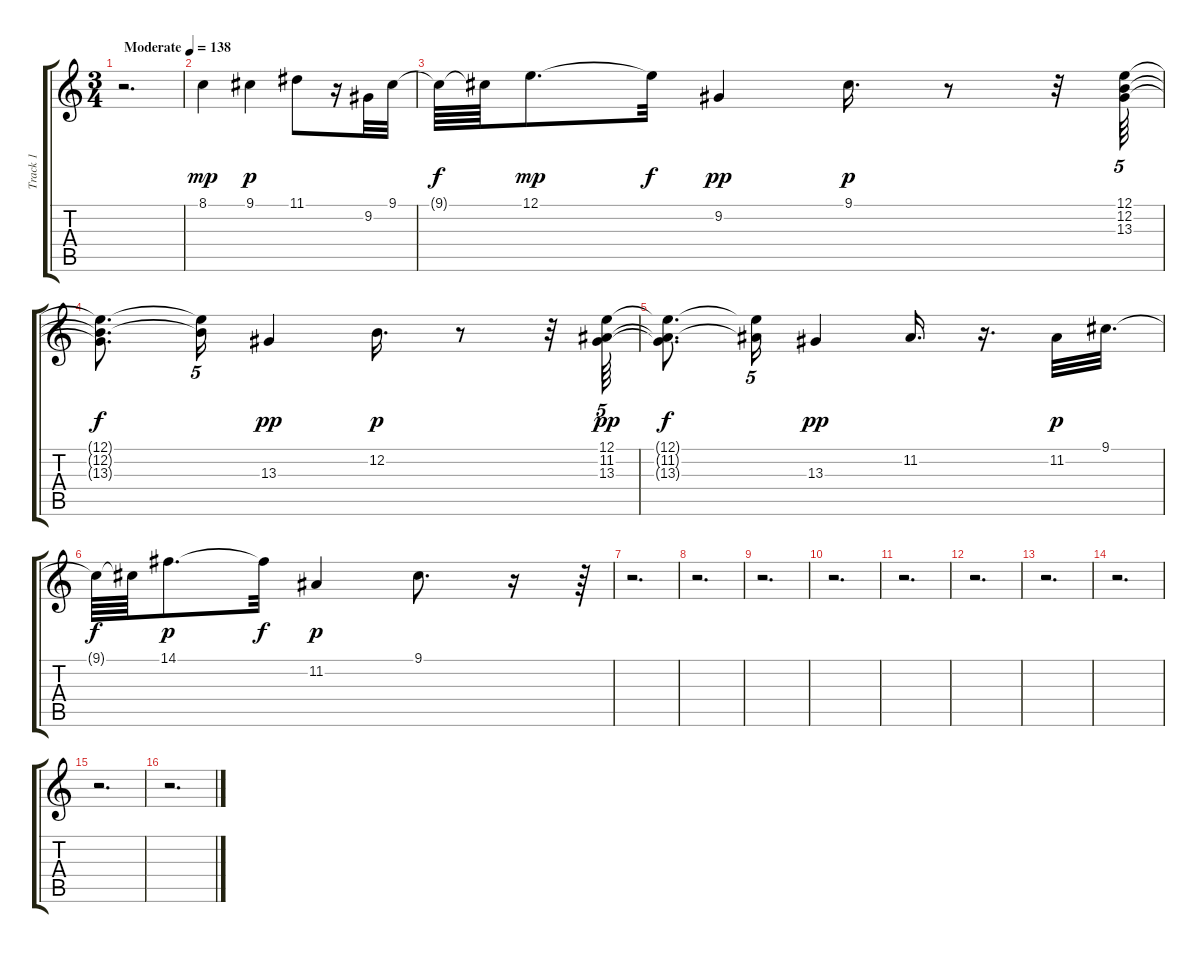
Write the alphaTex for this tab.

\track ("Track 1" "Track 1") {instrument brightacousticpiano}
\staff {score tabs}
\tuning (E4 B3 G3 D3 A2 E2) {hide}
\ts (3 4)
\tempo (138 "Moderate")
\clef g2
\ks c
r.2{d dy mp instrument brightacousticpiano} |
8.1.4 9.1.4{dy p} 11.1.8 r.16 9.2.32 9.1.32 |
9.1{t}.64{dy f} 9.1{t}.64 12.1.8{d dy mp} 12.1{t}.32{dy f} 9.2.4{dy pp} 9.1.16{d dy p} r.8 r.32 (12.1 12.2 13.3).64{tu (5 4)} |
(12.1{t} 12.2{t} 13.3{t}).8{d dy f} (12.1{t} 12.2{t}).16{tu (5 4)} 13.3.4{dy pp} 12.2.16{d dy p} r.8 r.32 (12.1 11.2 13.3).64{tu (5 4) dy pp} |
(12.1{t} 11.2{t} 13.3{t}).8{d dy f} (12.1{t} 11.2{t}).16{tu (5 4)} 13.3.4{dy pp} 11.2.16{d} r.16{d} 11.2.32{dy p} 9.1.32{d} |
9.1{t}.64{dy f} 9.1{t}.64 14.1.8{d dy p} 14.1{t}.32{dy f} 11.2.4{dy p} 9.1.8{d} r.16 r.64{tu (5 4)} |
r.2{d} |
r.2{d} |
r.2{d} |
r.2{d} |
r.2{d} |
r.2{d} |
r.2{d} |
r.2{d} |
r.2{d} |
r.2{d}
